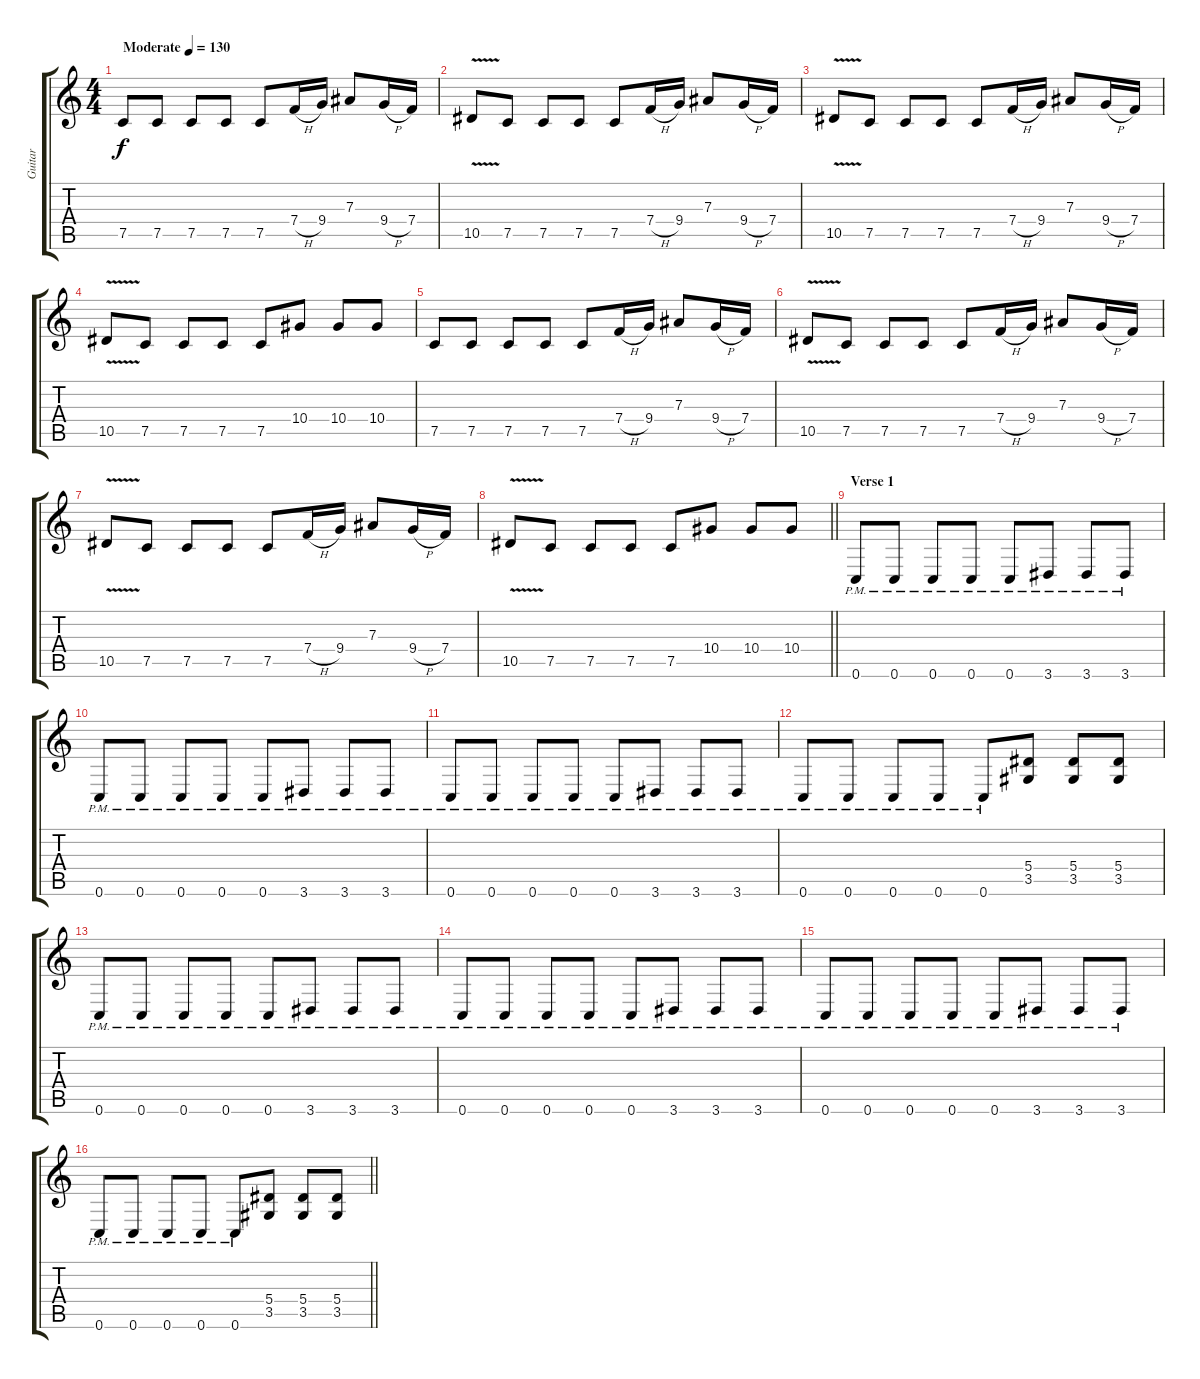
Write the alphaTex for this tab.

\track ("Guitar" "Guitar") {instrument distortionguitar}
\staff {score tabs}
\tuning (C4 G3 Eb3 Bb2 F2 C2) {hide}
\ts (4 4)
\tempo (130 "Moderate")
\clef g2
\ks c
7.5.8{dy f instrument distortionguitar} 7.5.8 7.5.8 7.5.8 7.5.8 7.4{h}.16 9.4.16 7.3.8 9.4{h}.16 7.4.16 |
10.5{v}.8 7.5.8 7.5.8 7.5.8 7.5.8 7.4{h}.16 9.4.16 7.3.8 9.4{h}.16 7.4.16 |
10.5{v}.8 7.5.8 7.5.8 7.5.8 7.5.8 7.4{h}.16 9.4.16 7.3.8 9.4{h}.16 7.4.16 |
10.5{v}.8 7.5.8 7.5.8 7.5.8 7.5.8 10.4.8 10.4.8 10.4.8 |
7.5.8 7.5.8 7.5.8 7.5.8 7.5.8 7.4{h}.16 9.4.16 7.3.8 9.4{h}.16 7.4.16 |
10.5{v}.8 7.5.8 7.5.8 7.5.8 7.5.8 7.4{h}.16 9.4.16 7.3.8 9.4{h}.16 7.4.16 |
10.5{v}.8 7.5.8 7.5.8 7.5.8 7.5.8 7.4{h}.16 9.4.16 7.3.8 9.4{h}.16 7.4.16 |
\barLineRight lightlight
10.5{v}.8 7.5.8 7.5.8 7.5.8 7.5.8 10.4.8 10.4.8 10.4.8 |
\section ("" "Verse 1")
0.6{pm}.8 0.6{pm}.8 0.6{pm}.8 0.6{pm}.8 0.6{pm}.8 3.6{pm}.8 3.6{pm}.8 3.6{pm}.8 |
0.6{pm}.8 0.6{pm}.8 0.6{pm}.8 0.6{pm}.8 0.6{pm}.8 3.6{pm}.8 3.6{pm}.8 3.6{pm}.8 |
0.6{pm}.8 0.6{pm}.8 0.6{pm}.8 0.6{pm}.8 0.6{pm}.8 3.6{pm}.8 3.6{pm}.8 3.6{pm}.8 |
0.6{pm}.8 0.6{pm}.8 0.6{pm}.8 0.6{pm}.8 0.6{pm}.8 (5.4 3.5).8 (5.4 3.5).8 (5.4 3.5).8 |
0.6{pm}.8 0.6{pm}.8 0.6{pm}.8 0.6{pm}.8 0.6{pm}.8 3.6{pm}.8 3.6{pm}.8 3.6{pm}.8 |
0.6{pm}.8 0.6{pm}.8 0.6{pm}.8 0.6{pm}.8 0.6{pm}.8 3.6{pm}.8 3.6{pm}.8 3.6{pm}.8 |
0.6{pm}.8 0.6{pm}.8 0.6{pm}.8 0.6{pm}.8 0.6{pm}.8 3.6{pm}.8 3.6{pm}.8 3.6{pm}.8 |
\barLineRight lightlight
0.6{pm}.8 0.6{pm}.8 0.6{pm}.8 0.6{pm}.8 0.6{pm}.8 (5.4 3.5).8 (5.4 3.5).8 (5.4 3.5).8
